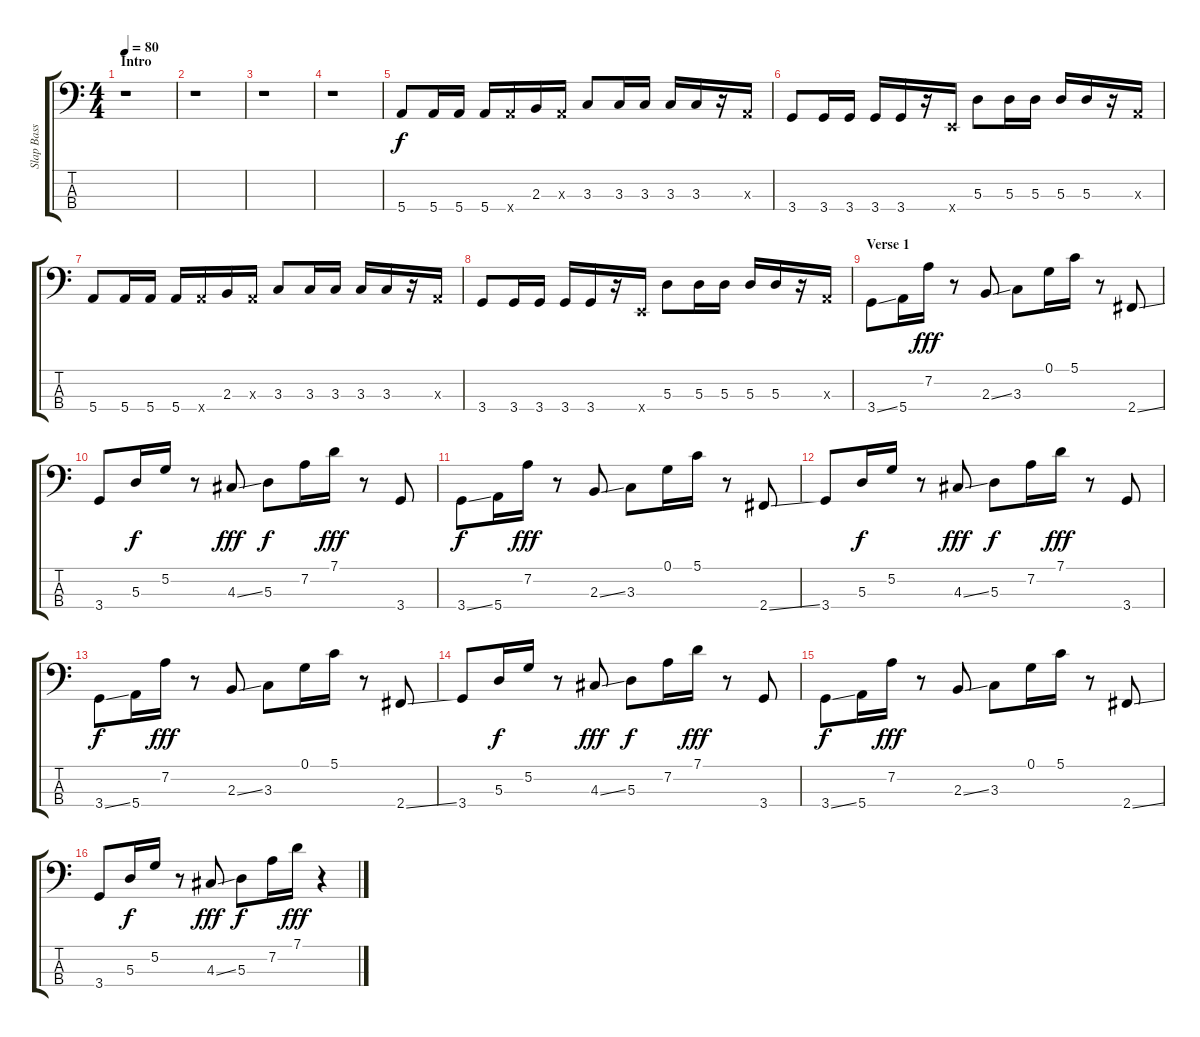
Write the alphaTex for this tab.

\track ("Slap Bass" "Slap Bass") {instrument slapbass2}
\staff {score tabs}
\tuning (G2 D2 A1 E1) {hide}
\ts (4 4)
\section ("" "Intro")
\tempo 80
\clef f4
\ks c
r.1{dy f instrument slapbass2} |
r.1 |
r.1 |
r.1 |
5.4.8{instrument electricbassfinger} 5.4.16 5.4.16 5.4.16 5.4{x}.16 2.3.16 0.3{x}.16 3.3.8 3.3.16 3.3.16 3.3.16 3.3.16 r.16 0.3{x}.16 |
3.4.8 3.4.16 3.4.16 3.4.16 3.4.16 r.16 0.4{x}.16 5.3.8 5.3.16 5.3.16 5.3.16 5.3.16 r.16 0.3{x}.16 |
5.4.8 5.4.16 5.4.16 5.4.16 5.4{x}.16 2.3.16 0.3{x}.16 3.3.8 3.3.16 3.3.16 3.3.16 3.3.16 r.16 0.3{x}.16 |
3.4.8 3.4.16 3.4.16 3.4.16 3.4.16 r.16 0.4{x}.16 5.3.8 5.3.16 5.3.16 5.3.16 5.3.16 r.16 0.3{x}.16 |
\section ("" "Verse 1")
3.4{ss}.8{volume 15 instrument slapbass2} 5.4.16 7.2.16{dy fff instrument slapbass1} r.8{instrument slapbass2} 2.3{ss}.8 3.3.8 0.1.16 5.1.16{instrument slapbass1} r.8{instrument slapbass2} 2.4{ss}.8 |
3.4.8 5.3.16{dy f} 5.2.16{instrument slapbass1} r.8{instrument slapbass2} 4.3{ss}.8{dy fff} 5.3.8{dy f} 7.2.16 7.1.16{dy fff instrument slapbass1} r.8{instrument slapbass2} 3.4.8 |
3.4{ss}.8{dy f volume 15 instrument slapbass2} 5.4.16 7.2.16{dy fff instrument slapbass1} r.8{instrument slapbass2} 2.3{ss}.8 3.3.8 0.1.16 5.1.16{instrument slapbass1} r.8{instrument slapbass2} 2.4{ss}.8 |
3.4.8 5.3.16{dy f} 5.2.16{instrument slapbass1} r.8{instrument slapbass2} 4.3{ss}.8{dy fff} 5.3.8{dy f} 7.2.16 7.1.16{dy fff instrument slapbass1} r.8{instrument slapbass2} 3.4.8 |
3.4{ss}.8{dy f volume 15 instrument slapbass2} 5.4.16 7.2.16{dy fff instrument slapbass1} r.8{instrument slapbass2} 2.3{ss}.8 3.3.8 0.1.16 5.1.16{instrument slapbass1} r.8{instrument slapbass2} 2.4{ss}.8 |
3.4.8 5.3.16{dy f} 5.2.16{instrument slapbass1} r.8{instrument slapbass2} 4.3{ss}.8{dy fff} 5.3.8{dy f} 7.2.16 7.1.16{dy fff instrument slapbass1} r.8{instrument slapbass2} 3.4.8 |
3.4{ss}.8{dy f volume 15 instrument slapbass2} 5.4.16 7.2.16{dy fff instrument slapbass1} r.8{instrument slapbass2} 2.3{ss}.8 3.3.8 0.1.16 5.1.16{instrument slapbass1} r.8{instrument slapbass2} 2.4{ss}.8 |
3.4.8 5.3.16{dy f} 5.2.16{instrument slapbass1} r.8{instrument slapbass2} 4.3{ss}.8{dy fff} 5.3.8{dy f} 7.2.16 7.1.16{dy fff instrument slapbass1} r.4{instrument slapbass2}
